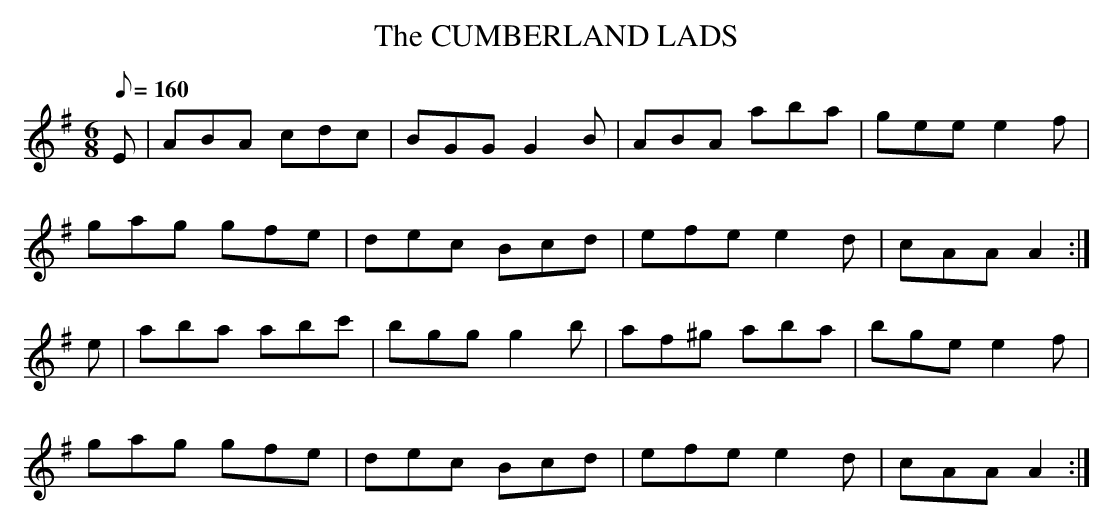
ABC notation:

X:1
T:CUMBERLAND LADS, The
Y:"with spirit"
Q:1/8=160
M:6/8
L:1/8
K:Ador
E|ABA cdc|BGG G2B|ABA aba|gee e2f|
gag gfe|dec Bcd|efe e2d|cAA A2 :|
e|aba abc'|bgg g2b|af^g aba|bge e2f|
gag gfe|dec Bcd|efe e2d|cAA A2 :|
